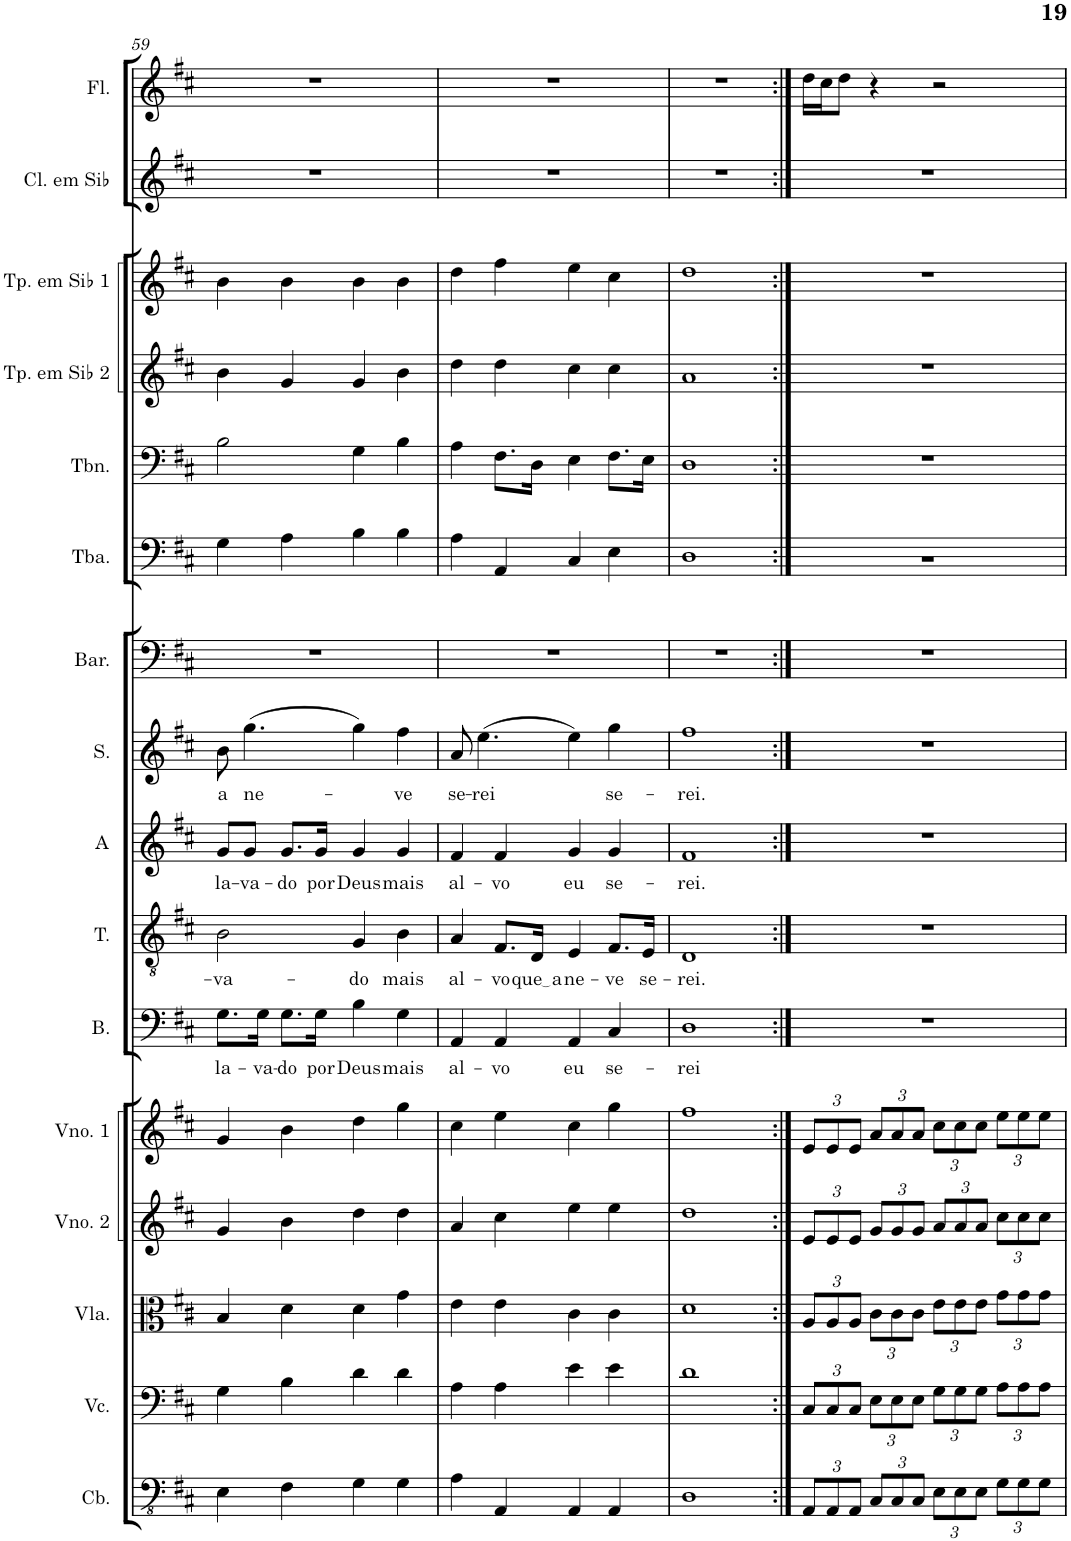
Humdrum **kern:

**kern	**kern	**kern	**kern	**kern	**kern	**text	**kern	**text	**kern	**text	**kern	**text	**kern	**kern	**kern	**kern	**kern	**kern	**kern
*part16	*part15	*part14	*part13	*part12	*part11	*part11	*part10	*part10	*part9	*part9	*part8	*part8	*part7	*part6	*part5	*part4	*part3	*part2	*part1
*staff16	*staff15	*staff14	*staff13	*staff12	*staff11	*staff11	*staff10	*staff10	*staff9	*staff9	*staff8	*staff8	*staff7	*staff6	*staff5	*staff4	*staff3	*staff2	*staff1
*I"Contrabaixo	*I"Violoncelo	*I"Viola	*I"Violino 2	*I"Violino 1	*I"Baixo	*	*I"Tenor	*	*I"Alto	*	*I"Soprano	*	*I"Barítono	*I"Tuba	*I"Trombone	*I"Tromp2  Sib	*I"Tromp Sib 1	*I"Clar Sib	*I"Flauta T.
*I'Cb.	*I'Vc.	*I'Vla.	*I'Vno. 2	*I'Vno. 1	*I'B.	*	*I'T.	*	*I'A	*	*I'S.	*	*I'Bar.	*I'Tba.	*I'Tbn.	*	*	*	*I'Fl.
!!LO:PB:g=z
*clefFv4	*clefF4	*clefC3	*clefG2	*clefG2	*clefF4	*	*clefGv2	*	*clefG2	*	*clefG2	*	*clefF4	*clefF4	*clefF4	*clefG2	*clefG2	*clefG2	*clefG2
*Trd7c12	*	*	*	*	*	*	*	*	*	*	*	*	*	*	*	*Trd1c2	*Trd1c2	*Trd1c2	*
*k[f#c#]	*k[f#c#]	*k[f#c#]	*k[f#c#]	*k[f#c#]	*k[f#c#]	*	*k[f#c#]	*	*k[f#c#]	*	*k[f#c#]	*	*k[f#c#]	*k[f#c#]	*k[f#c#]	*k[f#c#]	*k[f#c#]	*k[f#c#]	*k[f#c#]
*M4/4	*M4/4	*M4/4	*M4/4	*M4/4	*M4/4	*	*M4/4	*	*M4/4	*	*M4/4	*	*M4/4	*M4/4	*M4/4	*M4/4	*M4/4	*M4/4	*M4/4
=59	=59	=59	=59	=59	=59	=59	=59	=59	=59	=59	=59	=59	=59	=59	=59	=59	=59	=59	=59
!	!	!	!	!	!	!LO:LY:b	!	!LO:LY:b	!	!LO:LY:b	!	!LO:LY:b	!	!	!	!	!	!	!
4EE\	4G\	4B/	4g/	4g/	8.G\L	la-	2B\	-va-	8g/L	la-	8b\	a	1r	4G\	2B\	4b\	4b\	1r	1r
!	!	!	!	!	!	!	!	!	!	!LO:LY:b	!	!LO:LY:b	!	!	!	!	!	!	!
.	.	.	.	.	.	.	.	.	8g/J	-va-	(4.gg\	ne-	.	.	.	.	.	.	.
!	!	!	!	!	!	!LO:LY:b	!	!	!	!	!	!	!	!	!	!	!	!	!
.	.	.	.	.	16G\Jk	-va-	.	.	.	.	.	.	.	.	.	.	.	.	.
!	!	!	!	!	!	!LO:LY:b	!	!	!	!LO:LY:b	!	!	!	!	!	!	!	!	!
4FF#\	4B\	4d\	4b\	4b\	8.G\L	-do	.	.	8.g/L	-do	.	.	.	4A\	.	4g/	4b\	.	.
!	!	!	!	!	!	!LO:LY:b	!	!	!	!LO:LY:b	!	!	!	!	!	!	!	!	!
.	.	.	.	.	16G\Jk	por	.	.	16g/Jk	por	.	.	.	.	.	.	.	.	.
!	!	!	!	!	!	!LO:LY:b	!	!LO:LY:b	!	!LO:LY:b	!	!	!	!	!	!	!	!	!
4GG\	4d\	4d\	4dd\	4dd\	4B\	Deus	4G/	-do	4g/	Deus	4gg\)	.	.	4B\	4G\	4g/	4b\	.	.
!	!	!	!	!	!	!LO:LY:b	!	!LO:LY:b	!	!LO:LY:b	!	!LO:LY:b	!	!	!	!	!	!	!
4GG\	4d\	4g\	4dd\	4gg\	4G\	mais	4B\	mais	4g/	mais	4ff#\	-ve	.	4B\	4B\	4b\	4b\	.	.
=60	=60	=60	=60	=60	=60	=60	=60	=60	=60	=60	=60	=60	=60	=60	=60	=60	=60	=60	=60
!	!	!	!	!	!	!LO:LY:b	!	!LO:LY:b	!	!LO:LY:b	!	!LO:LY:b	!	!	!	!	!	!	!
4AA\	4A\	4e\	4a/	4cc#\	4AA/	al-	4A/	al-	4f#/	al-	8a/	se-	1r	4A\	4A\	4dd\	4dd\	1r	1r
!	!	!	!	!	!	!	!	!	!	!	!	!LO:LY:b	!	!	!	!	!	!	!
.	.	.	.	.	.	.	.	.	.	.	(4.ee\	-rei	.	.	.	.	.	.	.
!	!	!	!	!	!	!LO:LY:b	!	!LO:LY:b	!	!LO:LY:b	!	!	!	!	!	!	!	!	!
4AAA/	4A\	4e\	4cc#\	4ee\	4AA/	-vo	8.F#/L	-vo	4f#/	-vo	.	.	.	4AA/	8.F#\L	4dd\	4ff#\	.	.
!	!	!	!	!	!	!	!	!LO:LY:b	!	!	!	!	!	!	!	!	!	!	!
.	.	.	.	.	.	.	16D/Jk	que a	.	.	.	.	.	.	16D\Jk	.	.	.	.
!	!	!	!	!	!	!LO:LY:b	!	!LO:LY:b	!	!LO:LY:b	!	!	!	!	!	!	!	!	!
4AAA/	4e\	4c#\	4ee\	4cc#\	4AA/	eu	4E/	ne-	4g/	eu	4ee\)	.	.	4C#/	4E\	4cc#\	4ee\	.	.
!	!	!	!	!	!	!LO:LY:b	!	!LO:LY:b	!	!LO:LY:b	!	!LO:LY:b	!	!	!	!	!	!	!
4AAA/	4e\	4c#\	4ee\	4gg\	4C#/	se-	8.F#/L	-ve	4g/	se-	4gg\	se-	.	4E\	8.F#\L	4cc#\	4cc#\	.	.
!	!	!	!	!	!	!	!	!LO:LY:b	!	!	!	!	!	!	!	!	!	!	!
.	.	.	.	.	.	.	16E/Jk	se-	.	.	.	.	.	.	16E\Jk	.	.	.	.
=61	=61	=61	=61	=61	=61	=61	=61	=61	=61	=61	=61	=61	=61	=61	=61	=61	=61	=61	=61
!	!	!	!	!	!	!LO:LY:b	!	!LO:LY:b	!	!LO:LY:b	!	!LO:LY:b	!	!	!	!	!	!	!
1DD	1d	1d	1dd	1ff#	1D	-rei	1D	-rei.	1f#	-rei.	1ff#	-rei.	1r	1D	1D	1a	1dd	1r	1r
=62:|!	=62:|!	=62:|!	=62:|!	=62:|!	=62:|!	=62:|!	=62:|!	=62:|!	=62:|!	=62:|!	=62:|!	=62:|!	=62:|!	=62:|!	=62:|!	=62:|!	=62:|!	=62:|!	=62:|!
*Xbrackettup	*Xbrackettup	*Xbrackettup	*Xbrackettup	*Xbrackettup	*	*	*	*	*	*	*	*	*	*	*	*	*	*	*
12AAA/L	12C#/L	12A/L	12e/L	12e/L	1r	.	1r	.	1r	.	1r	.	1r	1rBB	1r	1r	1r	1r	16dd\LL
.	.	.	.	.	.	.	.	.	.	.	.	.	.	.	.	.	.	.	16cc#\J
12AAA/	12C#/	12A/	12e/	12e/	.	.	.	.	.	.	.	.	.	.	.	.	.	.	.
.	.	.	.	.	.	.	.	.	.	.	.	.	.	.	.	.	.	.	8dd\J
12AAA/J	12C#/J	12A/J	12e/J	12e/J	.	.	.	.	.	.	.	.	.	.	.	.	.	.	.
12CC#/L	12E\L	12c#\L	12g/L	12a/L	.	.	.	.	.	.	.	.	.	.	.	.	.	.	4r
12CC#/	12E\	12c#\	12g/	12a/	.	.	.	.	.	.	.	.	.	.	.	.	.	.	.
12CC#/J	12E\J	12c#\J	12g/J	12a/J	.	.	.	.	.	.	.	.	.	.	.	.	.	.	.
12EE\L	12G\L	12e\L	12a/L	12cc#\L	.	.	.	.	.	.	.	.	.	.	.	.	.	.	2r
12EE\	12G\	12e\	12a/	12cc#\	.	.	.	.	.	.	.	.	.	.	.	.	.	.	.
12EE\J	12G\J	12e\J	12a/J	12cc#\J	.	.	.	.	.	.	.	.	.	.	.	.	.	.	.
12GG\L	12A\L	12g\L	12cc#\L	12ee\L	.	.	.	.	.	.	.	.	.	.	.	.	.	.	.
12GG\	12A\	12g\	12cc#\	12ee\	.	.	.	.	.	.	.	.	.	.	.	.	.	.	.
12GG\J	12A\J	12g\J	12cc#\J	12ee\J	.	.	.	.	.	.	.	.	.	.	.	.	.	.	.
=	=	=	=	=	=	=	=	=	=	=	=	=	=	=	=	=	=	=	=
*-	*-	*-	*-	*-	*-	*-	*-	*-	*-	*-	*-	*-	*-	*-	*-	*-	*-	*-	*-
